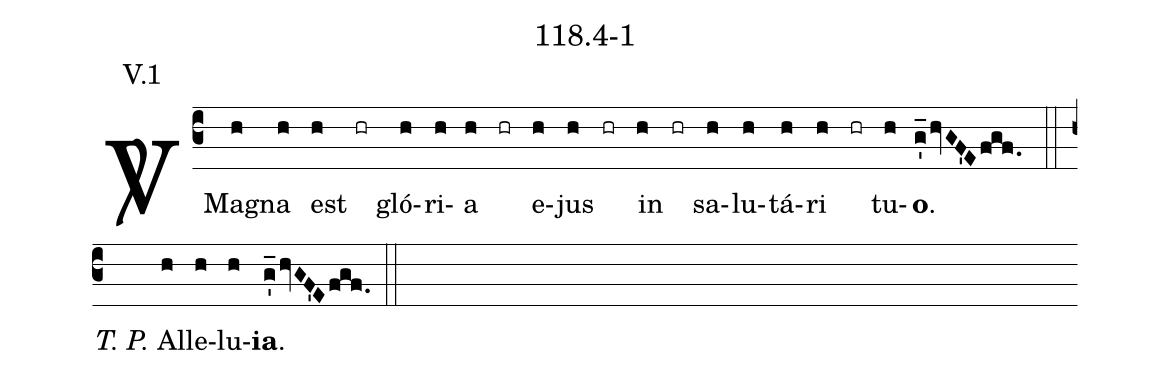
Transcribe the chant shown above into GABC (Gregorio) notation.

name: 118.4-1;
annotation: V.1;
def-m1: \grealign;
%%
%(c3)<sp>V/</sp>~In([em1]h) (//hr//) hoc(h) (//hr//) co(h)gnó(h)vi,(h) (////hr////) quón(h)i(h)am(h) (//hr//) vo(h)lu(h)ís(h)ti(h) (//hr//) me.([em1]g_'hvGF'Efgf.) (::)
%(c3)<sp>V/</sp>~Ad([em1]h)ju(h)vá(h)bit(h) (hr) e(h)am(h) (hr) De(h)us(h) (hr) vul(h)tu(h) (hr) su(h)o.([em1]g_'hvGF'Efgf.) (::) <i>T. P.</i> Al(h)le(h)lu(h)i{a}.([em1]g_'hvGF'Efgf.) (::)
(c3)<sp>V/</sp>~Ma([em1]h)gna(h) est(h) (hr) gló(h)ri(h)a(h) (hr) e(h)jus(h) (hr) in(h) (hr) sa(h)lu(h)tá(h)ri(h) (hr) tu(h)<b>o</b>.([em1]g_'hvGF'Efgf.) (::) <i>T. P.</i> Al(h)le(h)lu(h)<b>i{a}</b>.([em1]g_'hvGF'Efgf.) (::)
